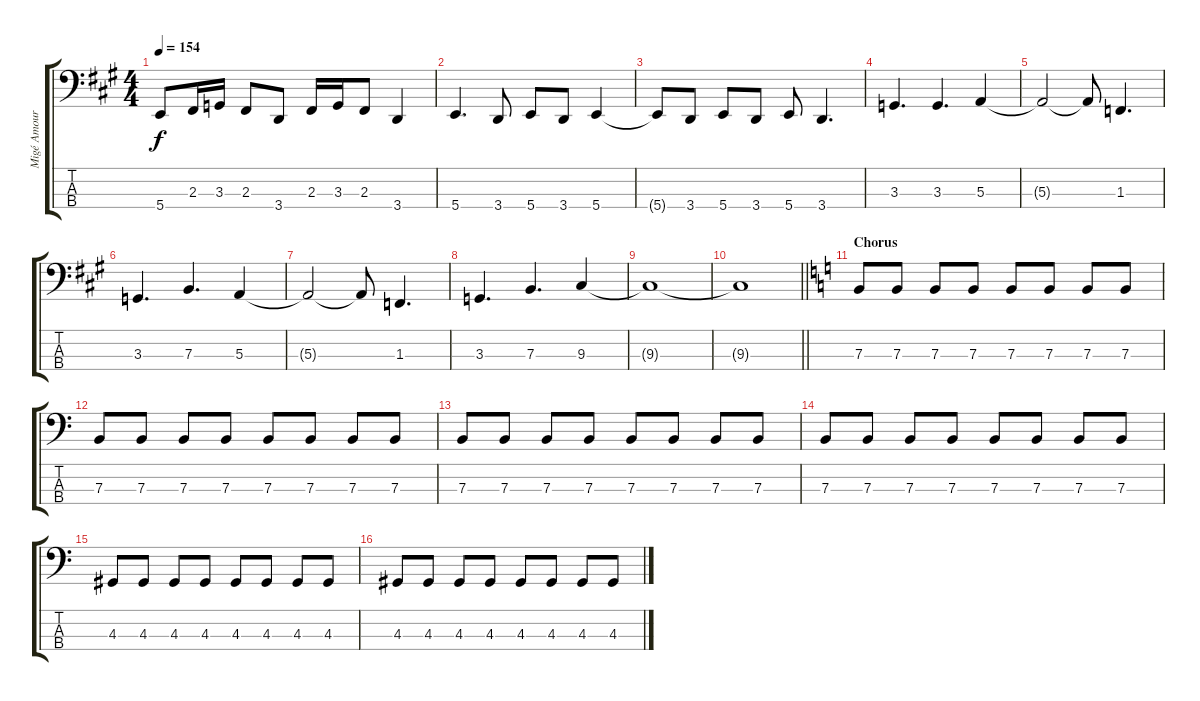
\track ("Migé Amour (Bass)" "Migé Amour") {instrument electricbasspick}
\staff {score tabs}
\tuning (D2 A1 E1 B0) {hide}
\ts (4 4)
\tempo 154
\clef f4
\ks a
5.4{t}.8{dy f} 2.3.16 3.3.16 2.3.8 3.4.8 2.3.16 3.3.16 2.3.8 3.4.4 |
5.4.4{d} 3.4.8 5.4.8 3.4.8 5.4.4 |
5.4{t}.8 3.4.8 5.4.8 3.4.8 5.4.8 3.4.4{d} |
3.3.4{d} 3.3.4{d} 5.3.4 |
5.3{t}.2 5.3{t}.8 1.3.4{d} |
3.3.4{d} 7.3.4{d} 5.3.4 |
5.3{t}.2 5.3{t}.8 1.3.4{d} |
3.3.4{d} 7.3.4{d} 9.3.4 |
9.3{t}.1 |
\barLineRight lightlight
9.3{t}.1 |
\section ("" "Chorus")
\ks c
7.3.8 7.3.8 7.3.8 7.3.8 7.3.8 7.3.8 7.3.8 7.3.8 |
7.3.8 7.3.8 7.3.8 7.3.8 7.3.8 7.3.8 7.3.8 7.3.8 |
7.3.8 7.3.8 7.3.8 7.3.8 7.3.8 7.3.8 7.3.8 7.3.8 |
7.3.8 7.3.8 7.3.8 7.3.8 7.3.8 7.3.8 7.3.8 7.3.8 |
4.3.8 4.3.8 4.3.8 4.3.8 4.3.8 4.3.8 4.3.8 4.3.8 |
4.3.8 4.3.8 4.3.8 4.3.8 4.3.8 4.3.8 4.3.8 4.3.8
